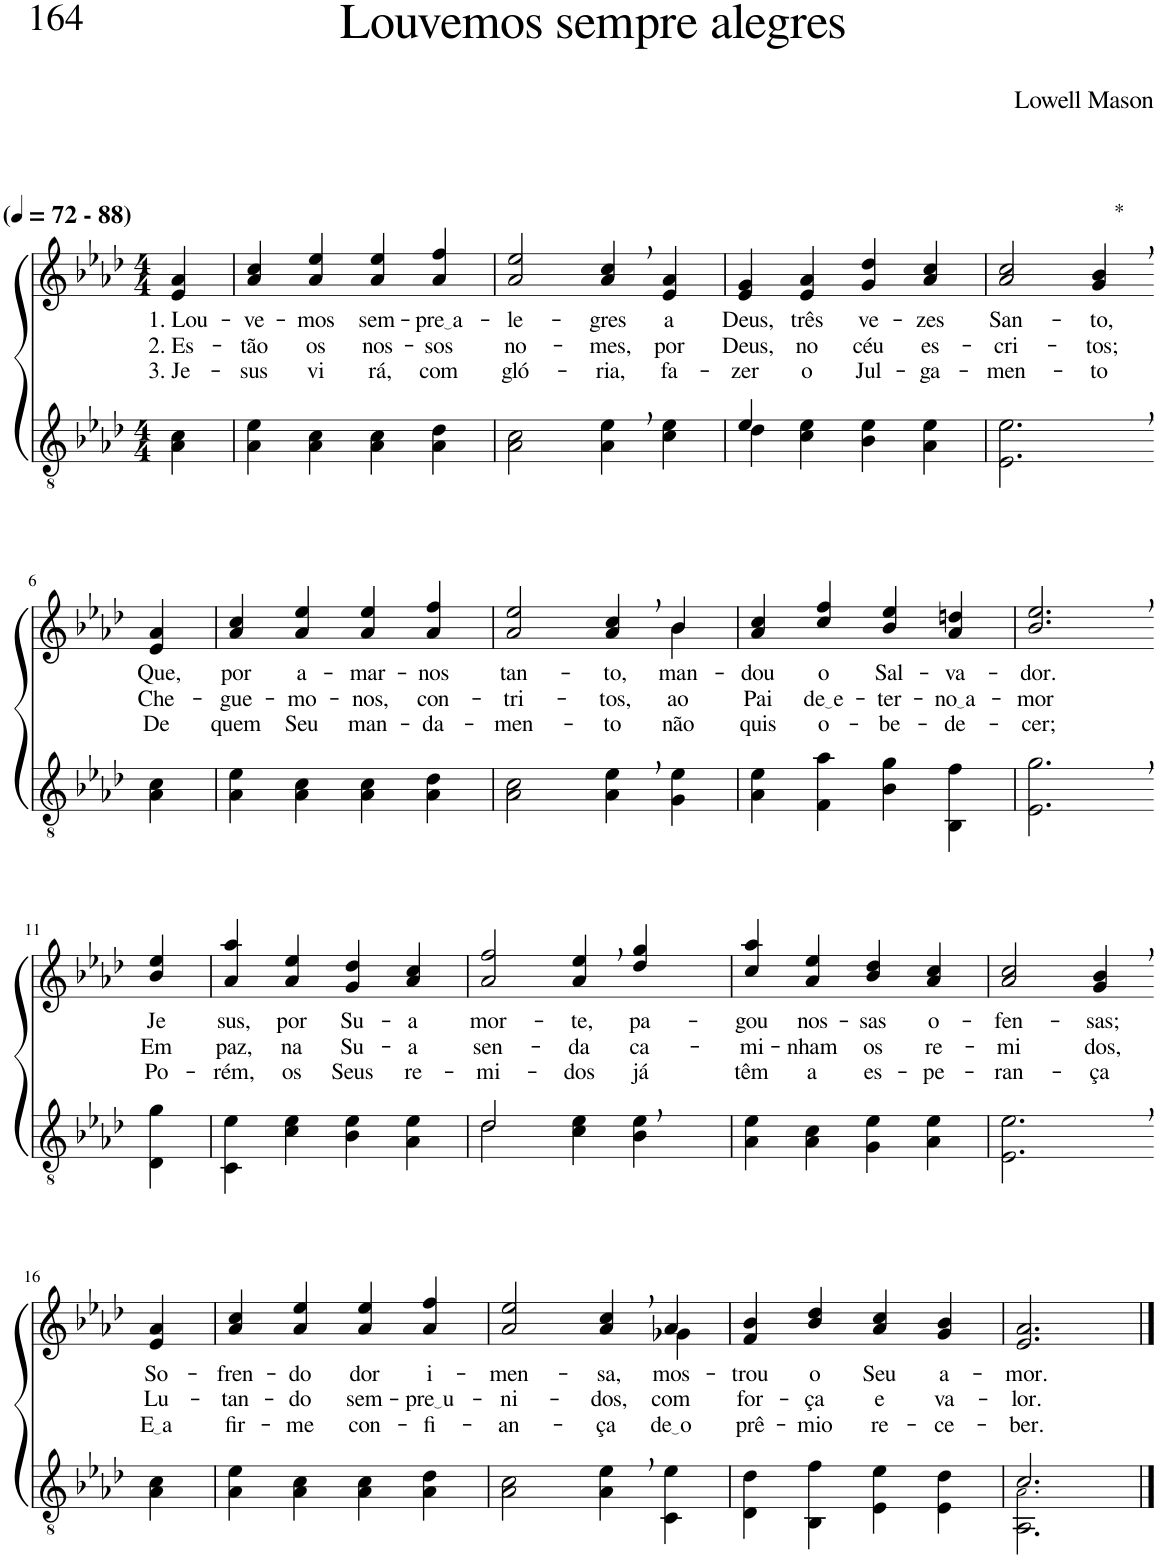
**kern	**kern	**text	**text	**text
*part2	*part1	*part1	*part1	*part1
*staff2	*staff1	*staff1	*staff1	*staff1
*I"Parte III e IV	*I"Parte I e II	*	*	*
*clefGv2	*clefG2	*	*	*
*Trd3c5	*Trd3c5	*	*	*
*k[b-e-a-d-]	*k[b-e-a-d-]	*	*	*
*M4/4	*M4/4	*	*	*
*MM72	*MM72	*	*	*
=1	=1	=1	=1	=1
!	!LO:TX:a:B:t=(	!	!	!
!	!LO:TX:a:B:t=- 88)	!	!	!
!	!	!LO:LY:b	!LO:LY:b	!LO:LY:b
4A-\ 4c\	4e-/ 4a-/	1. Lou-	2. Es-	3. Je-
=2	=2	=2	=2	=2
!	!	!LO:LY:b	!LO:LY:b	!LO:LY:b
4A-\ 4e-\	4a-/ 4cc/	-ve-	-tão	-sus
!	!	!LO:LY:b	!LO:LY:b	!LO:LY:b
4A-\ 4c\	4a-/ 4ee-/	-mos	os	vi
!	!	!LO:LY:b	!LO:LY:b	!LO:LY:b
4A-\ 4c\	4a-/ 4ee-/	sem-	nos-	rá,
!	!	!LO:LY:b	!LO:LY:b	!LO:LY:b
4A-\ 4d-\	4a-/ 4ff/	pre a	-sos	com
=3	=3	=3	=3	=3
!	!	!LO:LY:b	!LO:LY:b	!LO:LY:b
2A-\ 2c\	2a-/ 2ee-/	-le-	no-	gló-
!	!	!LO:LY:b	!LO:LY:b	!LO:LY:b
4A-\, 4e-\,	4a-/, 4cc/,	-gres	-mes,	-ria,
!	!	!LO:LY:b	!LO:LY:b	!LO:LY:b
4c\ 4e-\	4e-/ 4a-/	a	por	fa-
=4	=4	=4	=4	=4
*^	*	*	*	*
!	!	!	!LO:LY:b	!LO:LY:b	!LO:LY:b
4e-/	4d-\	4e-/ 4g/	Deus,	Deus,	-zer
!	!	!	!LO:LY:b	!LO:LY:b	!LO:LY:b
2.ryy	4c\ 4e-\	4e-/ 4a-/	três	no	o
!	!	!	!LO:LY:b	!LO:LY:b	!LO:LY:b
.	4B-\ 4e-\	4g/ 4dd-/	ve-	céu	Jul-
!	!	!	!LO:LY:b	!LO:LY:b	!LO:LY:b
.	4A-\ 4e-\	4a-/ 4cc/	-zes	es-	-ga-
=5	=5	=5	=5	=5	=5
!	!	!	!LO:LY:b	!LO:LY:b	!LO:LY:b
*v	*v	*	*	*	*
2.E-\, 2.e-\,	2a-/ 2cc/	San-	-cri-	-men-
!	!LO:TX:a:t=*	!	!	!
!	!	!LO:LY:b	!LO:LY:b	!LO:LY:b
.	4g/, 4b-/,	-to,	-tos;	-to
!!LO:LB:g=z
=6-	=6-	=6-	=6-	=6-
!	!	!LO:LY:b	!LO:LY:b	!LO:LY:b
4A-\ 4c\	4e-/ 4a-/	Que,	Che-	De
=7	=7	=7	=7	=7
!	!	!LO:LY:b	!LO:LY:b	!LO:LY:b
4A-\ 4e-\	4a-/ 4cc/	por	-gue-	quem
!	!	!LO:LY:b	!LO:LY:b	!LO:LY:b
4A-\ 4c\	4a-/ 4ee-/	a-	-mo-	Seu
!	!	!LO:LY:b	!LO:LY:b	!LO:LY:b
4A-\ 4c\	4a-/ 4ee-/	-mar-	-nos,	man-
!	!	!LO:LY:b	!LO:LY:b	!LO:LY:b
4A-\ 4d-\	4a-/ 4ff/	-nos	con-	-da-
=8	=8	=8	=8	=8
!	!	!LO:LY:b	!LO:LY:b	!LO:LY:b
*	*^	*	*	*
2A-\ 2c\	2a-/ 2ee-/	2.ryy	tan-	-tri-	-men-
!	!	!	!LO:LY:b	!LO:LY:b	!LO:LY:b
4A-\, 4e-\,	4a-/, 4cc/,	.	-to,	-tos,	-to
!	!	!	!LO:LY:b	!LO:LY:b	!LO:LY:b
4G\ 4e-\	4b-/	4b-\	man-	ao	não
=9	=9	=9	=9	=9	=9
!	!	!	!LO:LY:b	!LO:LY:b	!LO:LY:b
*	*v	*v	*	*	*
4A-\ 4e-\	4a-/ 4cc/	-dou	Pai	quis
!	!	!LO:LY:b	!LO:LY:b	!LO:LY:b
4F\ 4a-\	4cc/ 4ff/	o	de e	o-
!	!	!LO:LY:b	!LO:LY:b	!LO:LY:b
4B-\ 4g\	4b-/ 4ee-/	Sal-	-ter-	-be-
!	!	!LO:LY:b	!LO:LY:b	!LO:LY:b
4BB-\ 4f\	4a-/ 4ddn/	-va-	no a	-de-
=10	=10	=10	=10	=10
!	!	!LO:LY:b	!LO:LY:b	!LO:LY:b
2.E-\, 2.g\,	2.b-/, 2.ee-/,	-dor.	-mor	-cer;
!!LO:LB:g=z
=11-	=11-	=11-	=11-	=11-
!	!	!LO:LY:b	!LO:LY:b	!LO:LY:b
4D-\ 4g\	4b-/ 4ee-/	Je	Em	Po-
=12	=12	=12	=12	=12
!	!	!LO:LY:b	!LO:LY:b	!LO:LY:b
4C\ 4e-\	4a-/ 4aa-/	sus,	paz,	-rém,
!	!	!LO:LY:b	!LO:LY:b	!LO:LY:b
4c\ 4e-\	4a-/ 4ee-/	por	na	os
!	!	!LO:LY:b	!LO:LY:b	!LO:LY:b
4B-\ 4e-\	4g/ 4dd-/	Su-	Su-	Seus
!	!	!LO:LY:b	!LO:LY:b	!LO:LY:b
4A-\ 4e-\	4a-/ 4cc/	-a	-a	re-
=13	=13	=13	=13	=13
*^	*	*	*	*
!	!	!	!LO:LY:b	!LO:LY:b	!LO:LY:b
2d-/	2d-\	2a-/ 2ff/	mor-	sen-	-mi-
!	!	!	!LO:LY:b	!LO:LY:b	!LO:LY:b
2ryy	4c\ 4e-\	4a-/, 4ee-/,	-te,	-da	-dos
!	!	!	!LO:LY:b	!LO:LY:b	!LO:LY:b
.	4B-\ 4e-\	4dd-/ 4gg/	pa-	ca-	já
=14	=14	=14	=14	=14	=14
!	!	!	!LO:LY:b	!LO:LY:b	!LO:LY:b
*v	*v	*	*	*	*
4A-\ 4e-\	4cc/ 4aa-/	-gou	-mi-	têm
!	!	!LO:LY:b	!LO:LY:b	!LO:LY:b
4A-\ 4c\	4a-/ 4ee-/	nos-	-nham	a
!	!	!LO:LY:b	!LO:LY:b	!LO:LY:b
4G\ 4e-\	4b-/ 4dd-/	-sas	os	es-
!	!	!LO:LY:b	!LO:LY:b	!LO:LY:b
4A-\ 4e-\	4a-/ 4cc/	o-	re-	-pe-
=15	=15	=15	=15	=15
!	!	!LO:LY:b	!LO:LY:b	!LO:LY:b
2.E-\, 2.e-\,	2a-/ 2cc/	-fen-	-mi	-ran-
!	!	!LO:LY:b	!LO:LY:b	!LO:LY:b
.	4g/, 4b-/,	-sas;	dos,	-ça
!!LO:LB:g=z
=16-	=16-	=16-	=16-	=16-
!	!	!LO:LY:b	!LO:LY:b	!LO:LY:b
4A-\ 4c\	4e-/ 4a-/	So-	Lu-	E a
=17	=17	=17	=17	=17
!	!	!LO:LY:b	!LO:LY:b	!LO:LY:b
4A-\ 4e-\	4a-/ 4cc/	-fren-	-tan-	fir-
!	!	!LO:LY:b	!LO:LY:b	!LO:LY:b
4A-\ 4c\	4a-/ 4ee-/	-do	-do	-me
!	!	!LO:LY:b	!LO:LY:b	!LO:LY:b
4A-\ 4c\	4a-/ 4ee-/	dor	sem-	con-
!	!	!LO:LY:b	!LO:LY:b	!LO:LY:b
4A-\ 4d-\	4a-/ 4ff/	i-	pre u	-fi-
=18	=18	=18	=18	=18
!	!	!LO:LY:b	!LO:LY:b	!LO:LY:b
*	*^	*	*	*
2A-\ 2c\	2a-/ 2ee-/	2.ryy	-men-	-ni-	-an-
!	!	!	!LO:LY:b	!LO:LY:b	!LO:LY:b
4A-\, 4e-\,	4a-/, 4cc/,	.	-sa,	-dos,	-ça
!	!	!	!LO:LY:b	!LO:LY:b	!LO:LY:b
4C\ 4e-\	4a-/	4g-X\	mos-	com	de o
=19	=19	=19	=19	=19	=19
!	!	!	!LO:LY:b	!LO:LY:b	!LO:LY:b
*	*v	*v	*	*	*
4D-\ 4d-\	4f/ 4b-/	-trou	for-	prê-
!	!	!LO:LY:b	!LO:LY:b	!LO:LY:b
4BB-\ 4f\	4b-/ 4dd-/	o	-ça	-mio
!	!	!LO:LY:b	!LO:LY:b	!LO:LY:b
4E-\ 4e-\	4a-/ 4cc/	Seu	e	re-
!	!	!LO:LY:b	!LO:LY:b	!LO:LY:b
4E-\ 4d-\	4g/ 4b-/	a-	va-	-ce-
=20	=20	=20	=20	=20
*^	*	*	*	*
!	!	!	!LO:LY:b	!LO:LY:b	!LO:LY:b
2.c/	2.AA-\ 2.A-!\	2.e-/ 2.a-/	-mor.	-lor.	-ber.
*v	*v	*	*	*	*
==	==	==	==	==
*-	*-	*-	*-	*-
